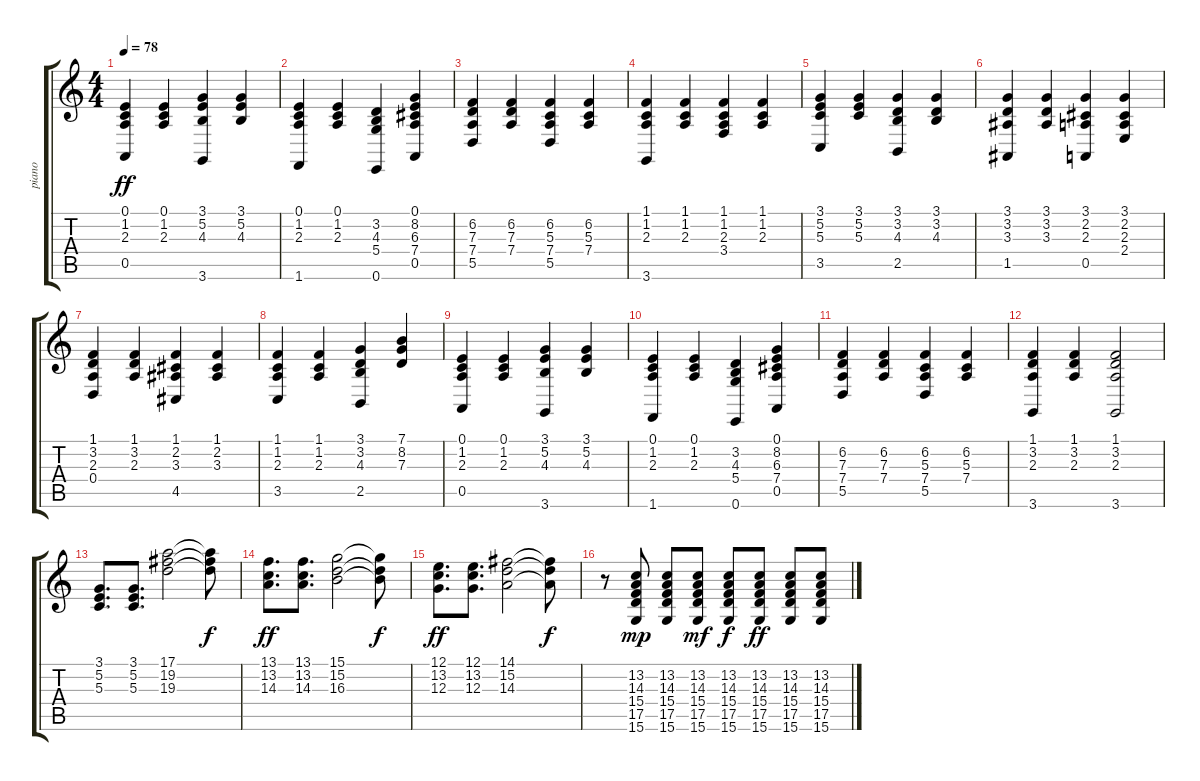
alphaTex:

\track ("piano" "piano") {instrument brightacousticpiano}
\staff {score tabs}
\tuning (E4 B3 G3 D3 A2 E2) {hide}
\ts (4 4)
\tempo 78
\clef g2
\ks c
(0.1 1.2 2.3 0.5).4{dy ff} (0.1 1.2 2.3).4 (3.1 5.2 4.3 3.6).4 (3.1 5.2 4.3).4 |
(0.1 1.2 2.3 1.6).4 (0.1 1.2 2.3).4 (3.2 4.3 5.4 0.6).4 (0.1 8.2 6.3 7.4 0.5).4 |
(6.2 7.3 7.4 5.5).4 (6.2 7.3 7.4).4 (6.2 5.3 7.4 5.5).4 (6.2 5.3 7.4).4 |
(1.1 1.2 2.3 3.6).4 (1.1 1.2 2.3).4 (1.1 1.2 2.3 3.4).4 (1.1 1.2 2.3).4 |
(3.1 5.2 5.3 3.5).4 (3.1 5.2 5.3).4 (3.1 3.2 4.3 2.5).4 (3.1 3.2 4.3).4 |
(3.1 3.2 3.3 1.5).4 (3.1 3.2 3.3).4 (3.1 2.2 2.3 0.5).4 (3.1 2.2 2.3 2.4).4 |
(1.1 3.2 2.3 0.4).4 (1.1 3.2 2.3).4 (1.1 2.2 3.3 4.5).4 (1.1 2.2 3.3).4 |
(1.1 1.2 2.3 3.5).4 (1.1 1.2 2.3).4 (3.1 3.2 4.3 2.5).4 (7.1 8.2 7.3).4 |
(0.1 1.2 2.3 0.5).4 (0.1 1.2 2.3).4 (3.1 5.2 4.3 3.6).4 (3.1 5.2 4.3).4 |
(0.1 1.2 2.3 1.6).4 (0.1 1.2 2.3).4 (3.2 4.3 5.4 0.6).4 (0.1 8.2 6.3 7.4 0.5).4 |
(6.2 7.3 7.4 5.5).4 (6.2 7.3 7.4).4 (6.2 5.3 7.4 5.5).4 (6.2 5.3 7.4).4 |
(1.1 3.2 2.3 3.6).4 (1.1 3.2 2.3).4 (1.1 3.2 2.3 3.6).2 |
(3.1 5.2 5.3).8{d} (3.1 5.2 5.3).8{d} (17.1 19.2 19.3).2 (17.1{t} 19.2{t} 19.3{t}).8{dy f} |
(13.1 13.2 14.3).8{d dy ff} (13.1 13.2 14.3).8{d} (15.1 15.2 16.3).2 (15.1{t} 15.2{t} 16.3{t}).8{dy f} |
(12.1 13.2 12.3).8{d dy ff} (12.1 13.2 12.3).8{d} (14.1 15.2 14.3).2 (14.1{t} 15.2{t} 14.3{t}).8{dy f} |
r.8 (13.2 14.3 15.4 17.5 15.6).8{dy mp} (13.2 14.3 15.4 17.5 15.6).8 (13.2 14.3 15.4 17.5 15.6).8{dy mf} (13.2 14.3 15.4 17.5 15.6).8{dy f} (13.2 14.3 15.4 17.5 15.6).8{dy ff} (13.2 14.3 15.4 17.5 15.6).8 (13.2 14.3 15.4 17.5 15.6).8
